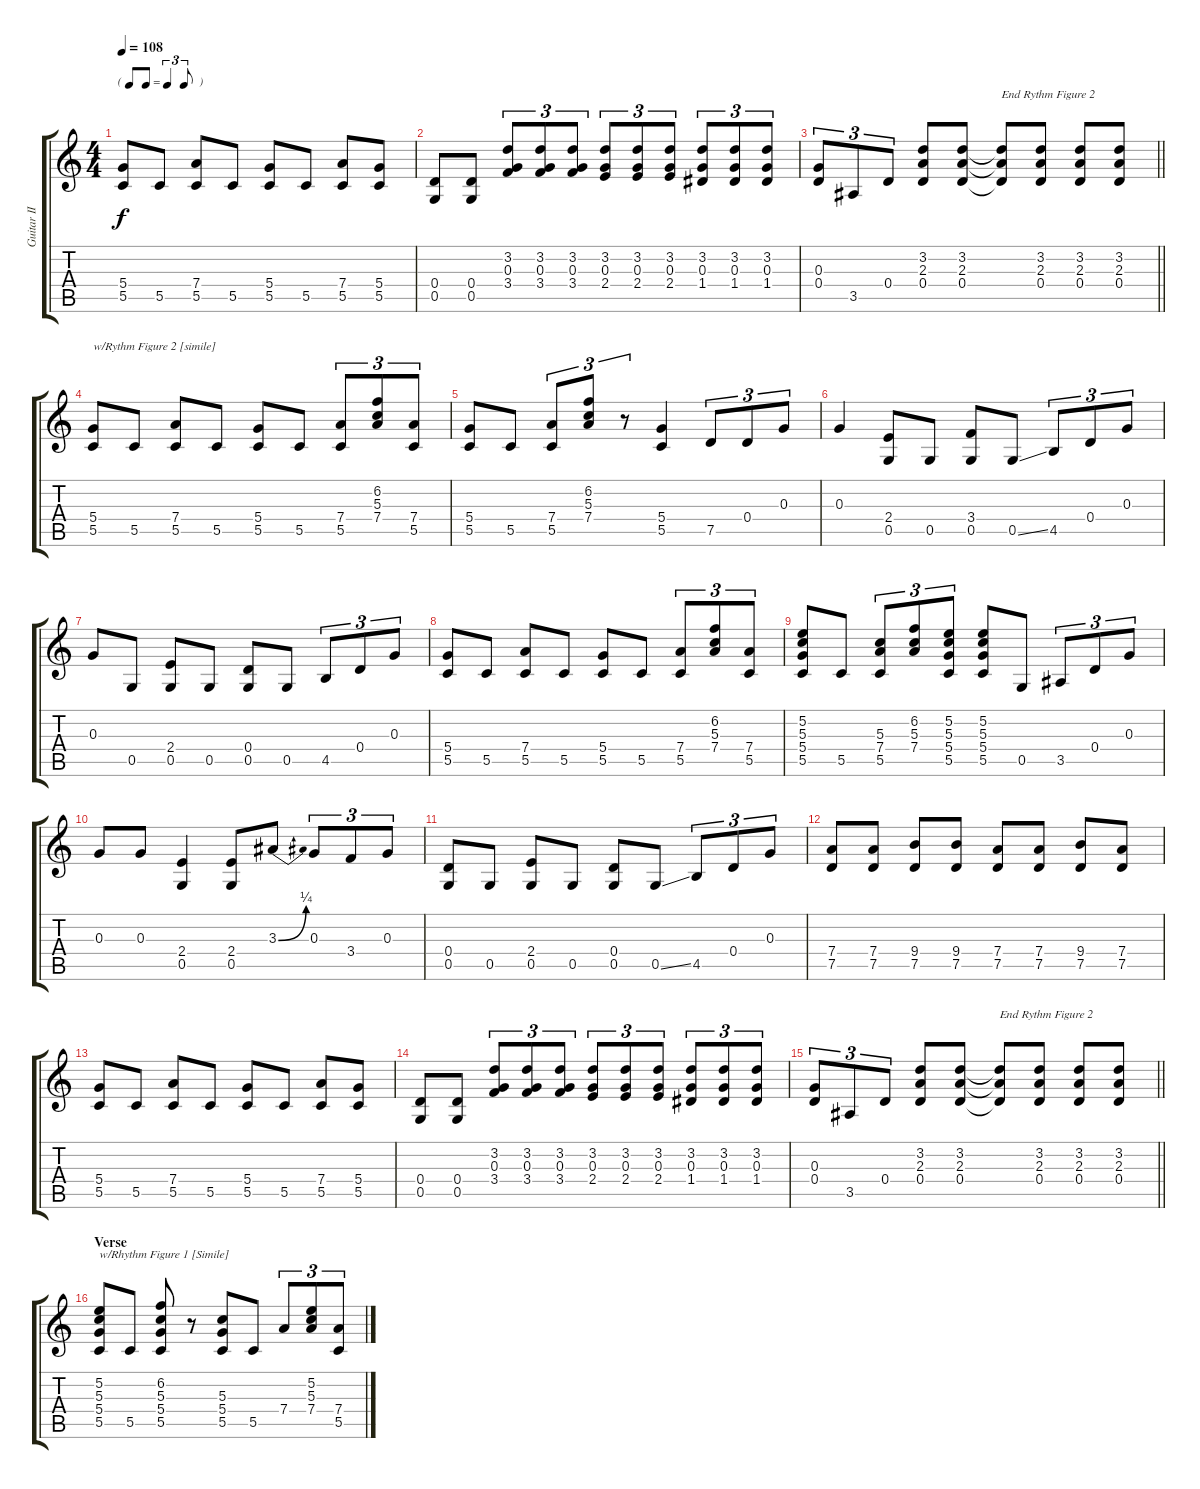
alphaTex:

\track ("Guitar II [Open G]" "Guitar II ") {instrument electricguitarclean}
\staff {score tabs}
\tuning (D4 B3 G3 D3 G2 D3) {hide}
\ts (4 4)
\tf triplet8th
\tempo 108
\clef g2
\ks c
(5.4 5.5).8{dy f} 5.5.8 (7.4 5.5).8 5.5.8 (5.4 5.5).8 5.5.8 (7.4 5.5).8 (5.4 5.5).8 |
(0.4 0.5).8 (0.4 0.5).8 (3.2 0.3 3.4).8{tu (3 2)} (3.2 0.3 3.4).8{tu (3 2)} (3.2 0.3 3.4).8{tu (3 2)} (3.2 0.3 2.4).8{tu (3 2)} (3.2 0.3 2.4).8{tu (3 2)} (3.2 0.3 2.4).8{tu (3 2)} (3.2 0.3 1.4).8{tu (3 2)} (3.2 0.3 1.4).8{tu (3 2)} (3.2 0.3 1.4).8{tu (3 2)} |
\barLineRight lightlight
(0.3 0.4).8{tu (3 2)} 3.5.8{tu (3 2)} 0.4.8{tu (3 2)} (3.2 2.3 0.4).8 (3.2 2.3 0.4).8 (3.2{t} 2.3{t} 0.4{t}).8{txt "End Rythm Figure 2"} (3.2 2.3 0.4).8 (3.2 2.3 0.4).8 (3.2 2.3 0.4).8 |
(5.4 5.5).8{txt "w/Rythm Figure 2 [simile]"} 5.5.8 (7.4 5.5).8 5.5.8 (5.4 5.5).8 5.5.8 (7.4 5.5).8{tu (3 2)} (6.2 5.3 7.4).8{tu (3 2)} (7.4 5.5).8{tu (3 2)} |
(5.4 5.5).8 5.5.8 (7.4 5.5).8{tu (3 2)} (6.2 5.3 7.4).8{tu (3 2)} r.8{tu (3 2)} (5.4 5.5).4 7.5.8{tu (3 2)} 0.4.8{tu (3 2)} 0.3.8{tu (3 2)} |
0.3.4 (2.4 0.5).8 0.5.8 (3.4 0.5).8 0.5{ss}.8 4.5.8{tu (3 2)} 0.4.8{tu (3 2)} 0.3.8{tu (3 2)} |
0.3.8 0.5.8 (2.4 0.5).8 0.5.8 (0.4 0.5).8 0.5.8 4.5.8{tu (3 2)} 0.4.8{tu (3 2)} 0.3.8{tu (3 2)} |
(5.4 5.5).8 5.5.8 (7.4 5.5).8 5.5.8 (5.4 5.5).8 5.5.8 (7.4 5.5).8{tu (3 2)} (6.2 5.3 7.4).8{tu (3 2)} (7.4 5.5).8{tu (3 2)} |
(5.2 5.3 5.4 5.5).8 5.5.8 (5.3 7.4 5.5).8{tu (3 2)} (6.2 5.3 7.4).8{tu (3 2)} (5.2 5.3 5.4 5.5).8{tu (3 2)} (5.2 5.3 5.4 5.5).8 0.5.8 3.5.8{tu (3 2)} 0.4.8{tu (3 2)} 0.3.8{tu (3 2)} |
0.3.8 0.3.8 (2.4 0.5).4 (2.4 0.5).8 3.3{be (bend 0 0 60 1)}.8 0.3.8{tu (3 2)} 3.4.8{tu (3 2)} 0.3.8{tu (3 2)} |
(0.4 0.5).8 0.5.8 (2.4 0.5).8 0.5.8 (0.4 0.5).8 0.5{ss}.8 4.5.8{tu (3 2)} 0.4.8{tu (3 2)} 0.3.8{tu (3 2)} |
(7.4 7.5).8 (7.4 7.5).8 (9.4 7.5).8 (9.4 7.5).8 (7.4 7.5).8 (7.4 7.5).8 (9.4 7.5).8 (7.4 7.5).8 |
(5.4 5.5).8 5.5.8 (7.4 5.5).8 5.5.8 (5.4 5.5).8 5.5.8 (7.4 5.5).8 (5.4 5.5).8 |
(0.4 0.5).8 (0.4 0.5).8 (3.2 0.3 3.4).8{tu (3 2)} (3.2 0.3 3.4).8{tu (3 2)} (3.2 0.3 3.4).8{tu (3 2)} (3.2 0.3 2.4).8{tu (3 2)} (3.2 0.3 2.4).8{tu (3 2)} (3.2 0.3 2.4).8{tu (3 2)} (3.2 0.3 1.4).8{tu (3 2)} (3.2 0.3 1.4).8{tu (3 2)} (3.2 0.3 1.4).8{tu (3 2)} |
\barLineRight lightlight
(0.3 0.4).8{tu (3 2)} 3.5.8{tu (3 2)} 0.4.8{tu (3 2)} (3.2 2.3 0.4).8 (3.2 2.3 0.4).8 (3.2{t} 2.3{t} 0.4{t}).8{txt "End Rythm Figure 2"} (3.2 2.3 0.4).8 (3.2 2.3 0.4).8 (3.2 2.3 0.4).8 |
\section ("" "Verse")
(5.2 5.3 5.4 5.5).8{txt "w/Rhythm Figure 1 [Simile]"} 5.5.8 (6.2 5.3 5.4 5.5).8 r.8 (5.3 5.4 5.5).8 5.5.8 7.4.8{tu (3 2)} (5.2 5.3 7.4).8{tu (3 2)} (7.4 5.5).8{tu (3 2)}
